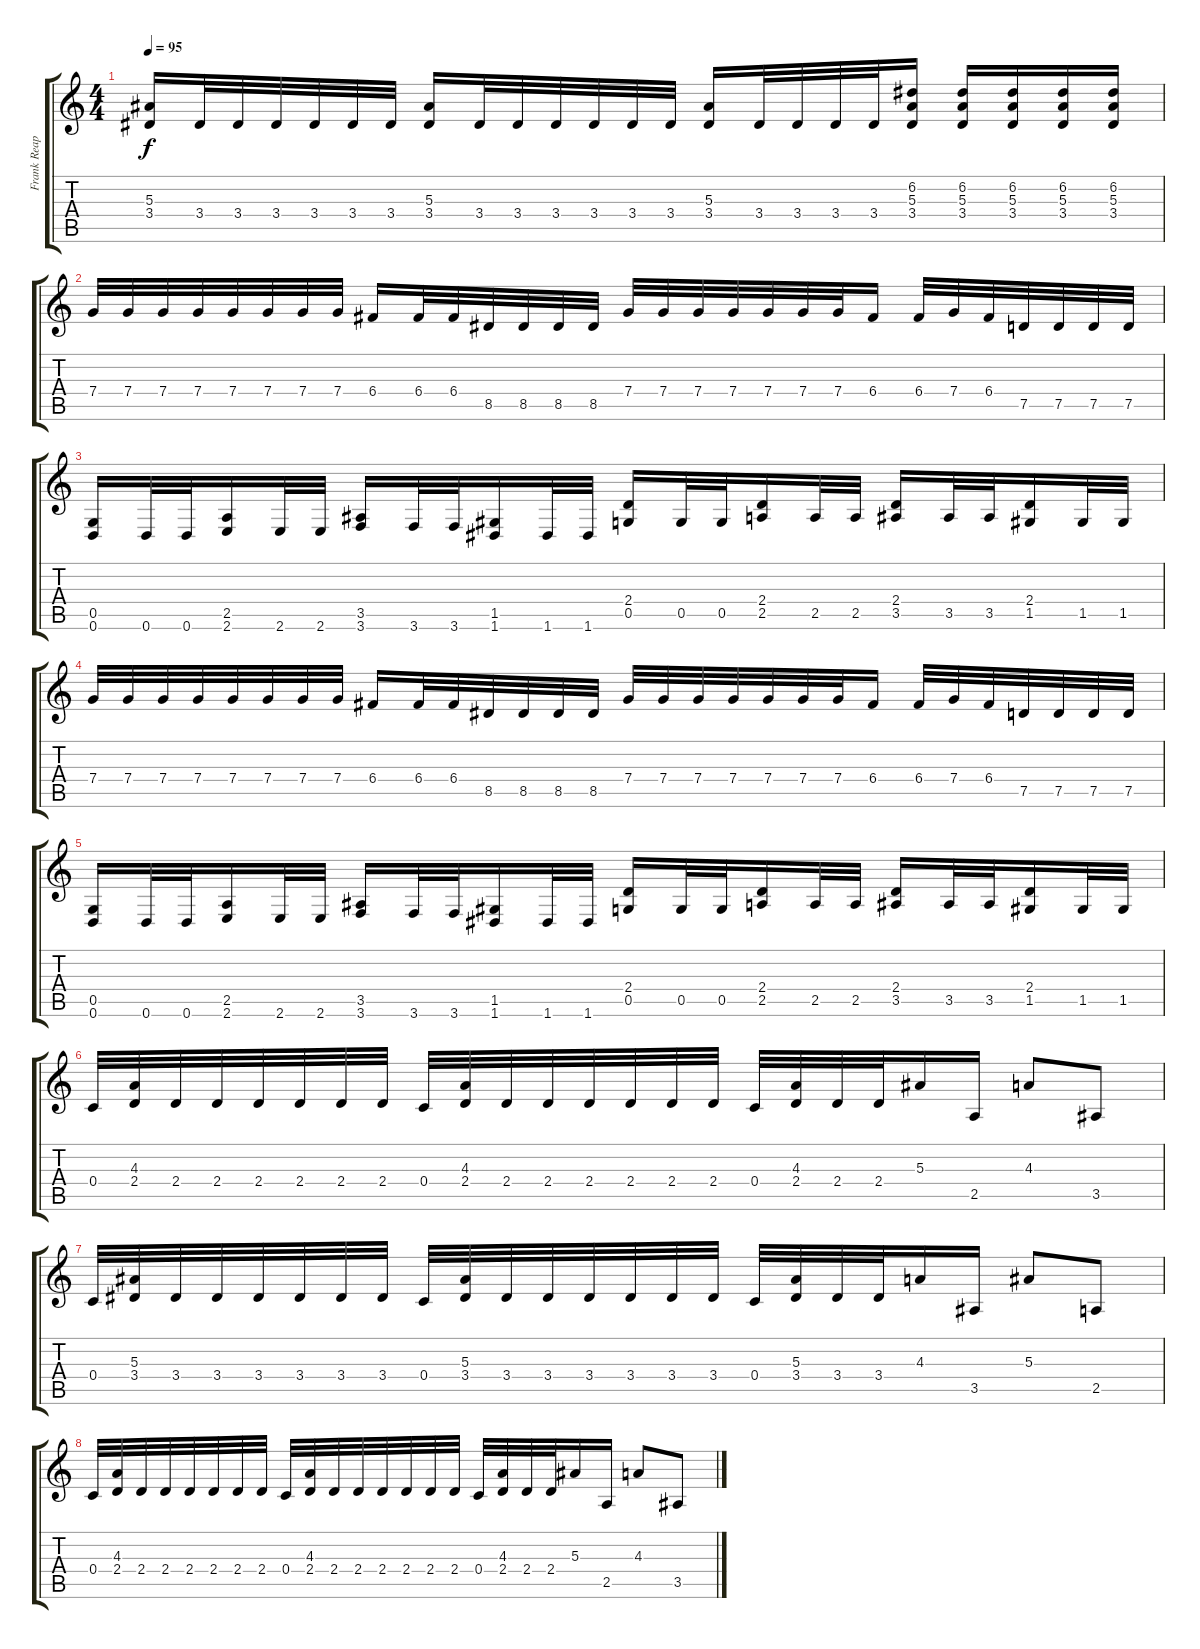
\track ("Frank Reaper" "Frank Reap") {instrument overdrivenguitar}
\staff {score tabs}
\tuning (D4 A3 F3 C3 G2 D2) {hide}
\ts (4 4)
\tempo 95
\clef g2
\ks c
(5.3 3.4).16{dy f} 3.4.32 3.4.32 3.4.32 3.4.32 3.4.32 3.4.32 (5.3 3.4).16 3.4.32 3.4.32 3.4.32 3.4.32 3.4.32 3.4.32 (5.3 3.4).16 3.4.32 3.4.32 3.4.32 3.4.32 (6.2 5.3 3.4).16 (6.2 5.3 3.4).16 (6.2 5.3 3.4).16 (6.2 5.3 3.4).16 (6.2 5.3 3.4).16 |
7.4.32 7.4.32 7.4.32 7.4.32 7.4.32 7.4.32 7.4.32 7.4.32 6.4.16 6.4.32 6.4.32 8.5.32 8.5.32 8.5.32 8.5.32 7.4.32 7.4.32 7.4.32 7.4.32 7.4.32 7.4.32 7.4.32 6.4.16 6.4.32 7.4.32 6.4.32 7.5.32 7.5.32 7.5.32 7.5.32 |
(0.5 0.6).16 0.6.32 0.6.32 (2.5 2.6).16 2.6.32 2.6.32 (3.5 3.6).16 3.6.32 3.6.32 (1.5 1.6).16 1.6.32 1.6.32 (2.4 0.5).16 0.5.32 0.5.32 (2.4 2.5).16 2.5.32 2.5.32 (2.4 3.5).16 3.5.32 3.5.32 (2.4 1.5).16 1.5.32 1.5.32 |
7.4.32 7.4.32 7.4.32 7.4.32 7.4.32 7.4.32 7.4.32 7.4.32 6.4.16 6.4.32 6.4.32 8.5.32 8.5.32 8.5.32 8.5.32 7.4.32 7.4.32 7.4.32 7.4.32 7.4.32 7.4.32 7.4.32 6.4.16 6.4.32 7.4.32 6.4.32 7.5.32 7.5.32 7.5.32 7.5.32 |
(0.5 0.6).16 0.6.32 0.6.32 (2.5 2.6).16 2.6.32 2.6.32 (3.5 3.6).16 3.6.32 3.6.32 (1.5 1.6).16 1.6.32 1.6.32 (2.4 0.5).16 0.5.32 0.5.32 (2.4 2.5).16 2.5.32 2.5.32 (2.4 3.5).16 3.5.32 3.5.32 (2.4 1.5).16 1.5.32 1.5.32 |
0.4.32 (4.3 2.4).32 2.4.32 2.4.32 2.4.32 2.4.32 2.4.32 2.4.32 0.4.32 (4.3 2.4).32 2.4.32 2.4.32 2.4.32 2.4.32 2.4.32 2.4.32 0.4.32 (4.3 2.4).32 2.4.32 2.4.32 5.3.16 2.5.16 4.3.8 3.5.8 |
0.4.32 (5.3 3.4).32 3.4.32 3.4.32 3.4.32 3.4.32 3.4.32 3.4.32 0.4.32 (5.3 3.4).32 3.4.32 3.4.32 3.4.32 3.4.32 3.4.32 3.4.32 0.4.32 (5.3 3.4).32 3.4.32 3.4.32 4.3.16 3.5.16 5.3.8 2.5.8 |
0.4.32 (4.3 2.4).32 2.4.32 2.4.32 2.4.32 2.4.32 2.4.32 2.4.32 0.4.32 (4.3 2.4).32 2.4.32 2.4.32 2.4.32 2.4.32 2.4.32 2.4.32 0.4.32 (4.3 2.4).32 2.4.32 2.4.32 5.3.16 2.5.16 4.3.8 3.5.8
